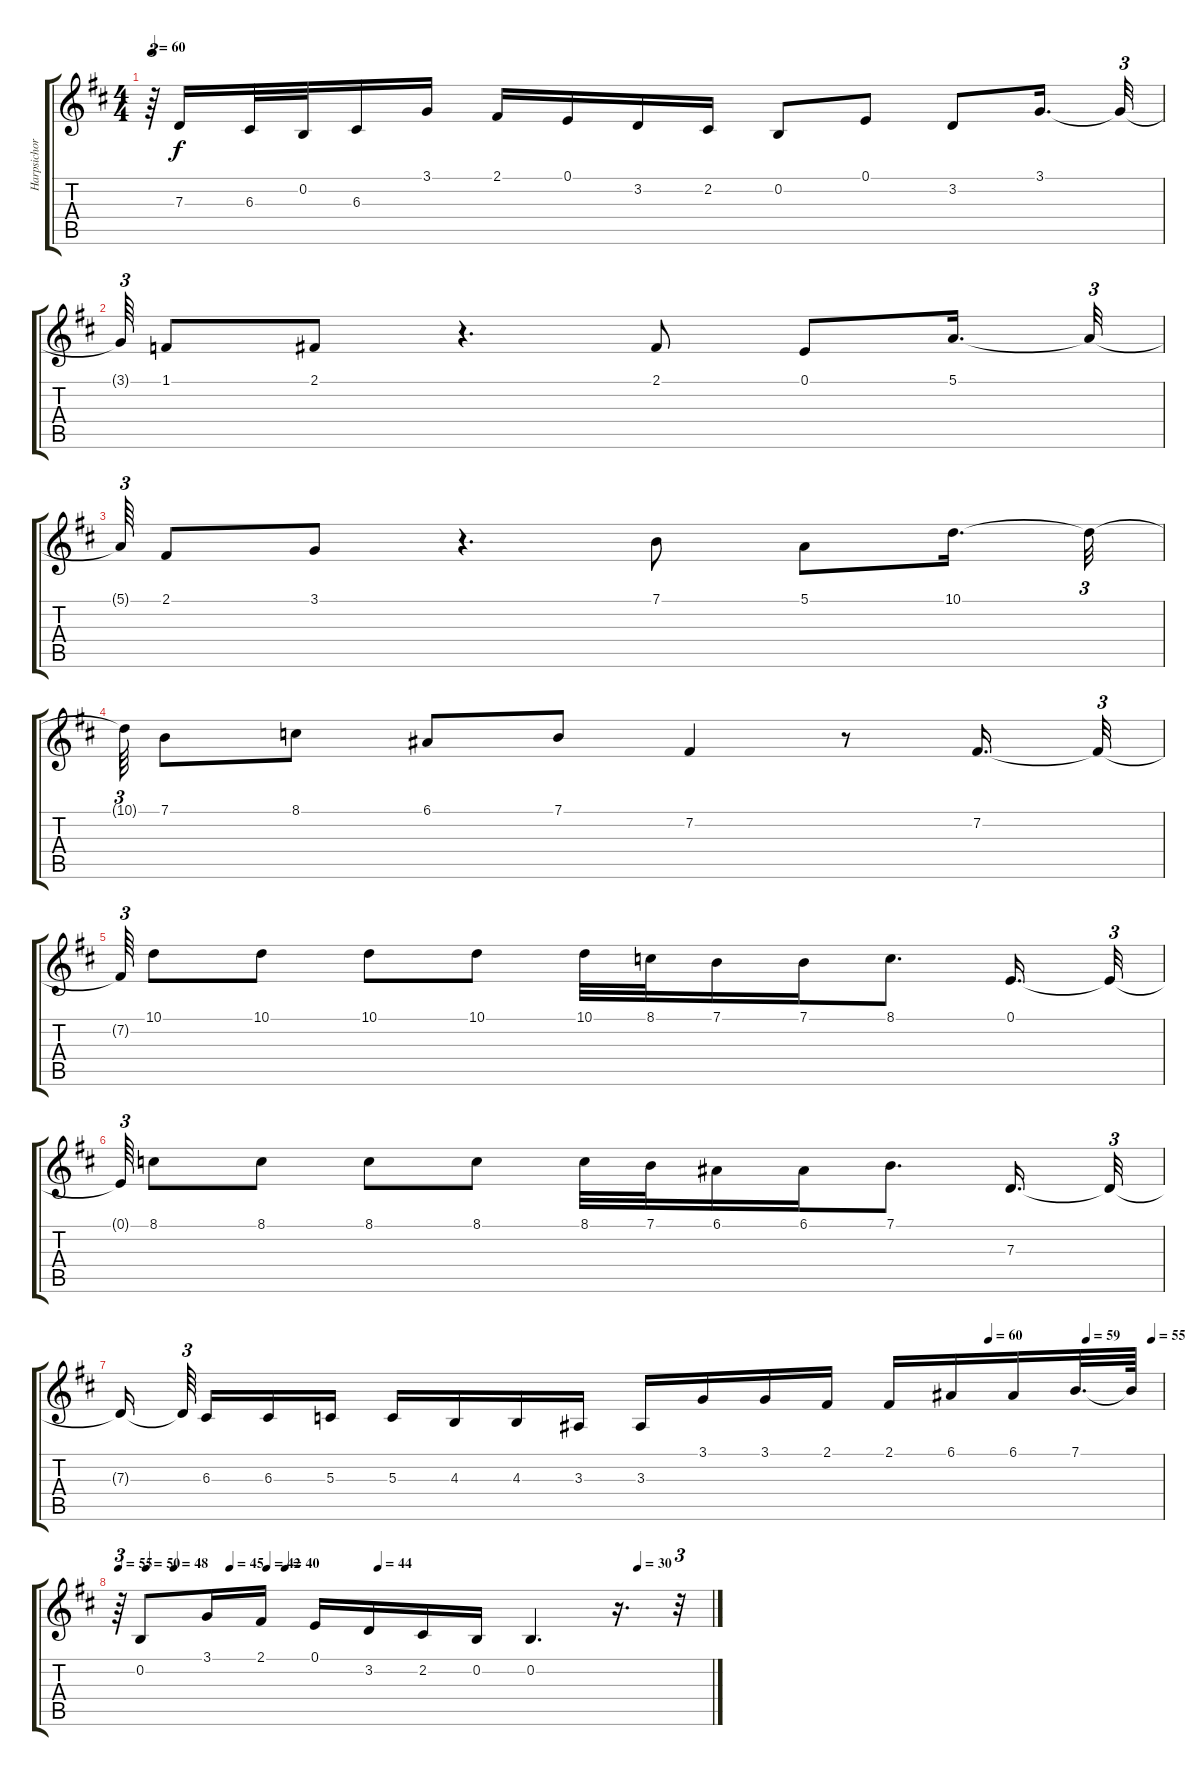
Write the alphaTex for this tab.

\track ("Harpsichord RH" "Harpsichor") {instrument harpsichord}
\staff {score tabs}
\tuning (E4 B3 G3 D3 A2 E2) {hide}
\ts (4 4)
\tempo 60
\clef g2
\ks bminor
r.64{tu (3 2) dy f} 7.3.16 6.3.32 0.2.32 6.3.16 3.1.16 2.1.16 0.1.16 3.2.16 2.2.16 0.2.8 0.1.8 3.2.8 3.1.16{d} 3.1{t}.32{tu (3 2)} |
3.1{t}.64{tu (3 2)} 1.1.8 2.1.8 r.4{d} 2.1.8 0.1.8 5.1.16{d} 5.1{t}.32{tu (3 2)} |
5.1{t}.64{tu (3 2)} 2.1.8 3.1.8 r.4{d} 7.1.8 5.1.8 10.1.16{d} 10.1{t}.32{tu (3 2)} |
10.1{t}.64{tu (3 2)} 7.1.8 8.1.8 6.1.8 7.1.8 7.2.4 r.8 7.2.16{d} 7.2{t}.32{tu (3 2)} |
7.2{t}.64{tu (3 2)} 10.1.8 10.1.8 10.1.8 10.1.8 10.1.32 8.1.32 7.1.16 7.1.16 8.1.8{d} 0.1.16{d} 0.1{t}.32{tu (3 2)} |
0.1{t}.64{tu (3 2)} 8.1.8 8.1.8 8.1.8 8.1.8 8.1.32 7.1.32 6.1.16 6.1.16 7.1.8{d} 7.3.16{d} 7.3{t}.32{tu (3 2)} |
\tempo (60 0.8333333333333334)
\tempo (59 0.9270833333333334)
\tempo (55 0.9895833333333334)
7.3{t}.16 7.3{t}.64{tu (3 2)} 6.3.16 6.3.16 5.3.16 5.3.16 4.3.16 4.3.16 3.3.16 3.3.16 3.1.16 3.1.16 2.1.16 2.1.16 6.1.16 6.1.16 7.1.32{d} 7.1{t}.64 |
\tempo 55
\tempo (50 0.046875)
\tempo (48 0.09375)
\tempo (45 0.1875)
\tempo (42 0.25)
\tempo (40 0.28125)
\tempo (44 0.4375)
\tempo (30 0.875)
r.64{tu (3 2)} 0.2.8 3.1.16 2.1.16 0.1.16 3.2.16 2.2.16 0.2.16 0.2.4{d} r.16{d} r.32{tu (3 2)}
